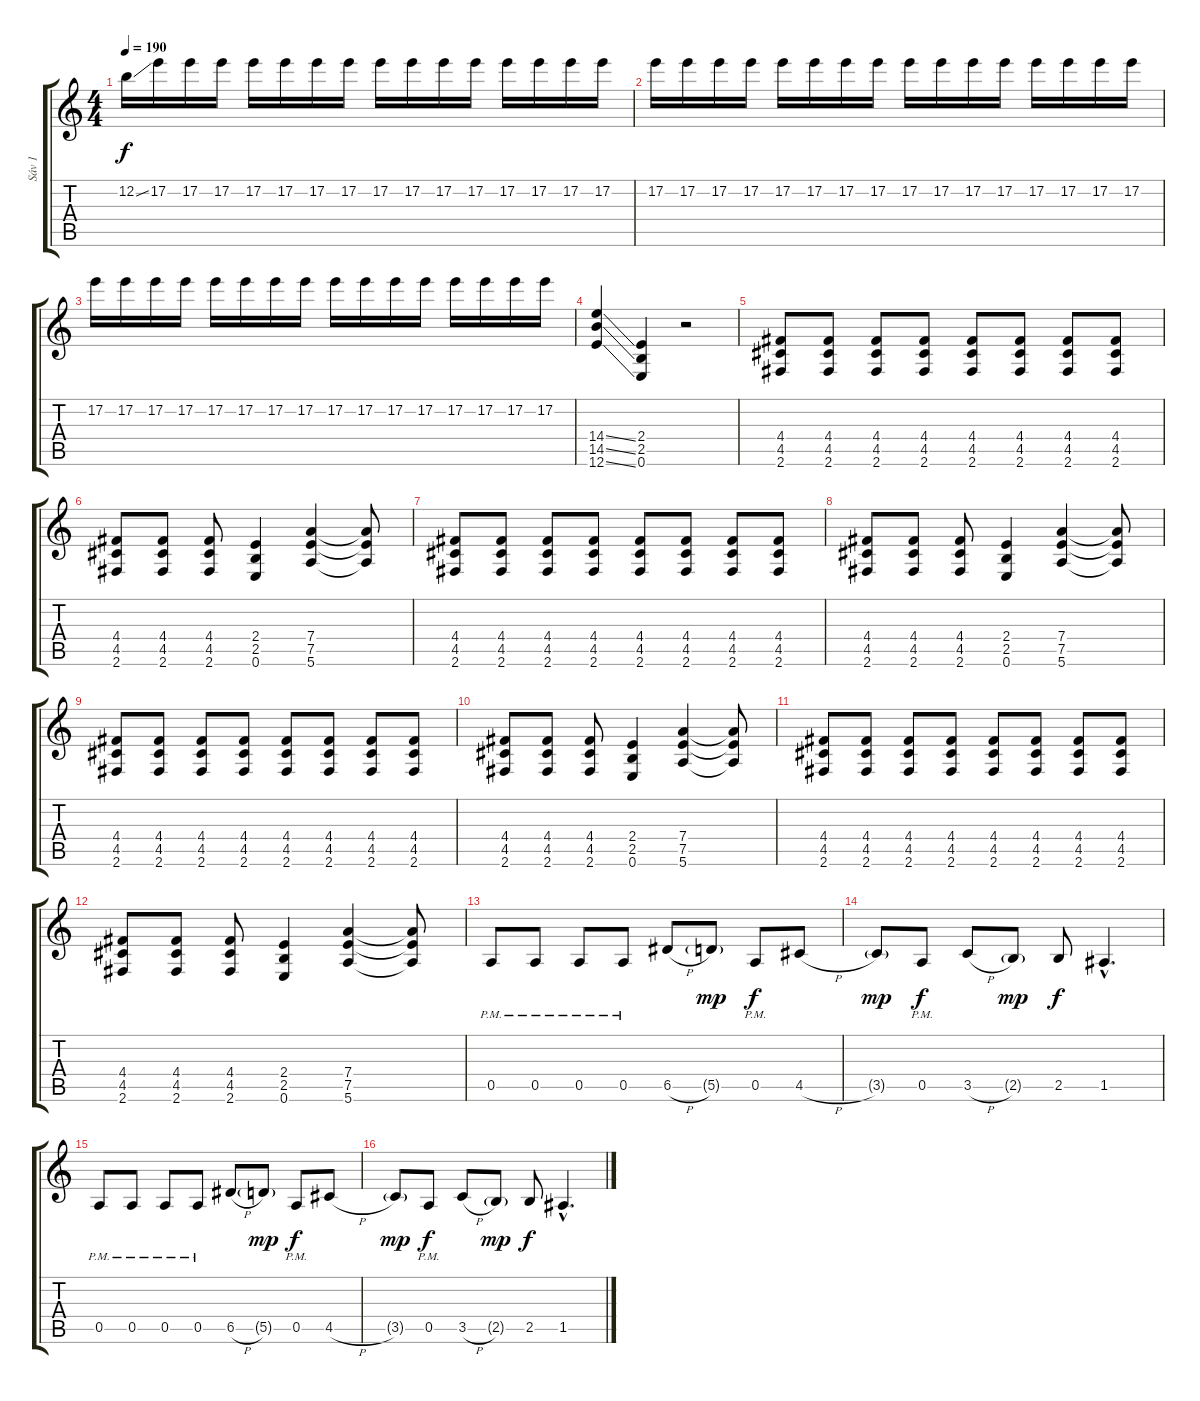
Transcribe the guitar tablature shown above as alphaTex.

\track ("Sáv 1" "Sáv 1") {instrument distortionguitar}
\staff {score tabs}
\tuning (E4 B3 G3 D3 A2 E2) {hide}
\ts (4 4)
\tempo 190
\clef g2
\ks c
12.2{ss}.16{dy f} 17.2.16 17.2.16 17.2.16 17.2.16 17.2.16 17.2.16 17.2.16 17.2.16 17.2.16 17.2.16 17.2.16 17.2.16 17.2.16 17.2.16 17.2.16 |
17.2.16 17.2.16 17.2.16 17.2.16 17.2.16 17.2.16 17.2.16 17.2.16 17.2.16 17.2.16 17.2.16 17.2.16 17.2.16 17.2.16 17.2.16 17.2.16 |
17.2.16 17.2.16 17.2.16 17.2.16 17.2.16 17.2.16 17.2.16 17.2.16 17.2.16 17.2.16 17.2.16 17.2.16 17.2.16 17.2.16 17.2.16 17.2.16 |
(14.4{ss} 14.5{ss} 12.6{ss}).4 (2.4 2.5 0.6).4 r.2 |
(4.4 4.5 2.6).8 (4.4 4.5 2.6).8 (4.4 4.5 2.6).8 (4.4 4.5 2.6).8 (4.4 4.5 2.6).8 (4.4 4.5 2.6).8 (4.4 4.5 2.6).8 (4.4 4.5 2.6).8 |
(4.4 4.5 2.6).8 (4.4 4.5 2.6).8 (4.4 4.5 2.6).8 (2.4 2.5 0.6).4 (7.4 7.5 5.6).4 (7.4{t} 7.5{t} 5.6{t}).8 |
(4.4 4.5 2.6).8 (4.4 4.5 2.6).8 (4.4 4.5 2.6).8 (4.4 4.5 2.6).8 (4.4 4.5 2.6).8 (4.4 4.5 2.6).8 (4.4 4.5 2.6).8 (4.4 4.5 2.6).8 |
(4.4 4.5 2.6).8 (4.4 4.5 2.6).8 (4.4 4.5 2.6).8 (2.4 2.5 0.6).4 (7.4 7.5 5.6).4 (7.4{t} 7.5{t} 5.6{t}).8 |
(4.4 4.5 2.6).8 (4.4 4.5 2.6).8 (4.4 4.5 2.6).8 (4.4 4.5 2.6).8 (4.4 4.5 2.6).8 (4.4 4.5 2.6).8 (4.4 4.5 2.6).8 (4.4 4.5 2.6).8 |
(4.4 4.5 2.6).8 (4.4 4.5 2.6).8 (4.4 4.5 2.6).8 (2.4 2.5 0.6).4 (7.4 7.5 5.6).4 (7.4{t} 7.5{t} 5.6{t}).8 |
(4.4 4.5 2.6).8 (4.4 4.5 2.6).8 (4.4 4.5 2.6).8 (4.4 4.5 2.6).8 (4.4 4.5 2.6).8 (4.4 4.5 2.6).8 (4.4 4.5 2.6).8 (4.4 4.5 2.6).8 |
(4.4 4.5 2.6).8 (4.4 4.5 2.6).8 (4.4 4.5 2.6).8 (2.4 2.5 0.6).4 (7.4 7.5 5.6).4 (7.4{t} 7.5{t} 5.6{t}).8 |
0.5{pm}.8 0.5{pm}.8 0.5{pm}.8 0.5{pm}.8 6.5{h}.8 5.5{g}.8{dy mp} 0.5{pm}.8{dy f} 4.5{h}.8 |
3.5{g}.8{dy mp} 0.5{pm}.8{dy f} 3.5{h}.8 2.5{g}.8{dy mp} 2.5.8{dy f} 1.5{hac}.4{d} |
0.5{pm}.8 0.5{pm}.8 0.5{pm}.8 0.5{pm}.8 6.5{h}.8 5.5{g}.8{dy mp} 0.5{pm}.8{dy f} 4.5{h}.8 |
3.5{g}.8{dy mp} 0.5{pm}.8{dy f} 3.5{h}.8 2.5{g}.8{dy mp} 2.5.8{dy f} 1.5{hac}.4{d}
